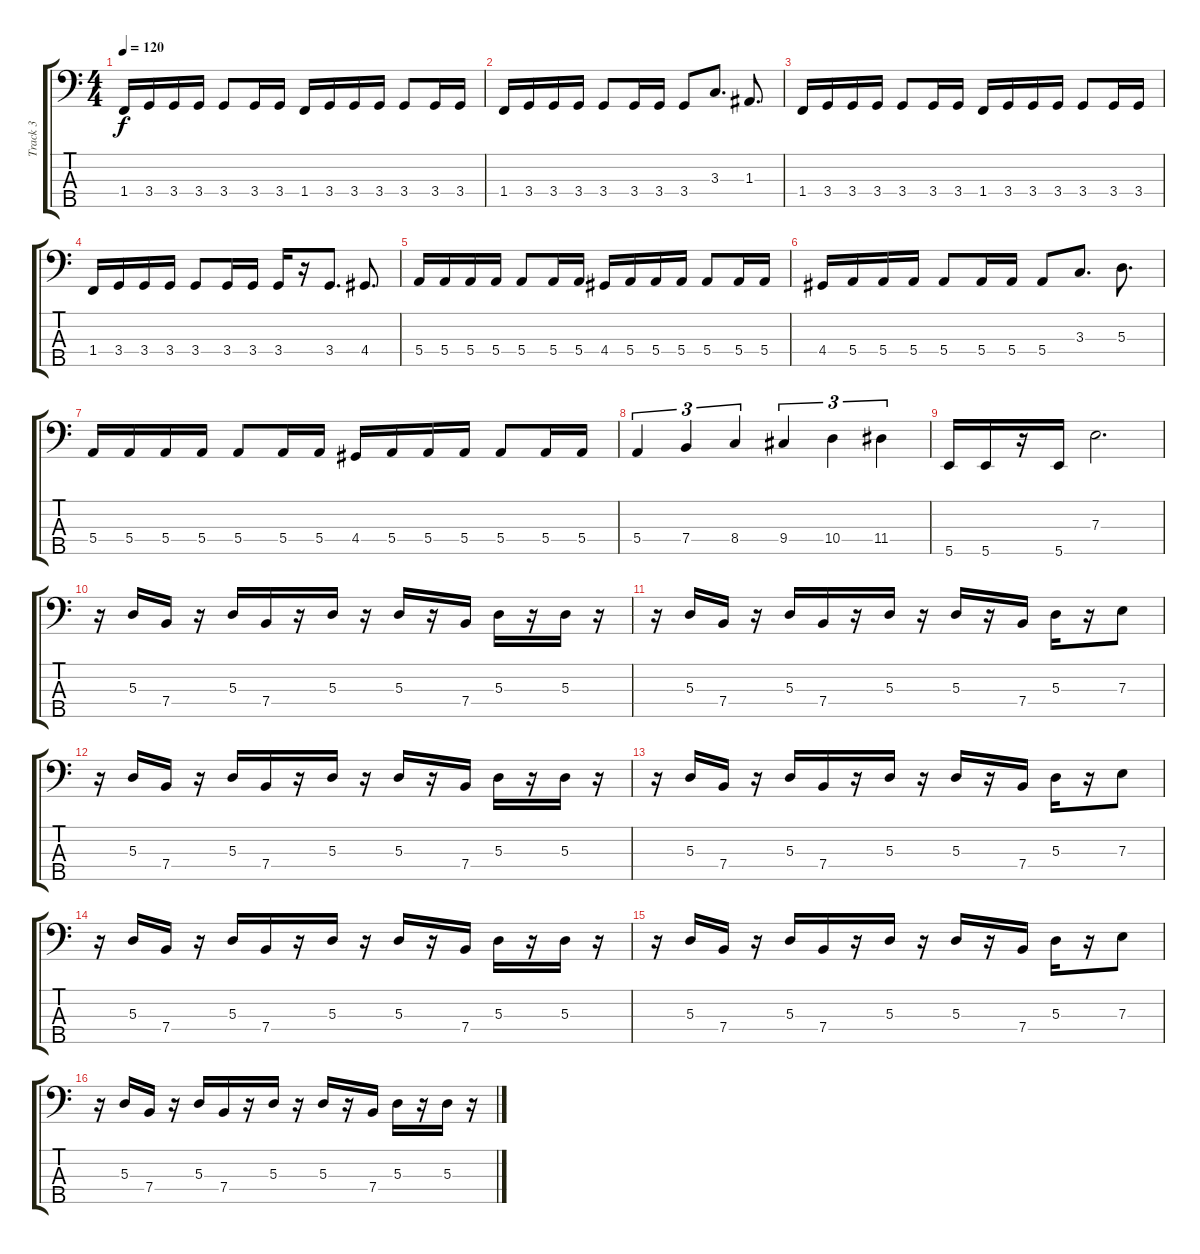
\track ("Track 3" "Track 3") {instrument slapbass2}
\staff {score tabs}
\tuning (G2 D2 A1 E1 B0) {hide}
\ts (4 4)
\tempo 120
\clef f4
\ks c
1.4.16{dy f} 3.4.16 3.4.16 3.4.16 3.4.8 3.4.16 3.4.16 1.4.16 3.4.16 3.4.16 3.4.16 3.4.8 3.4.16 3.4.16 |
1.4.16 3.4.16 3.4.16 3.4.16 3.4.8 3.4.16 3.4.16 3.4.8 3.3.8{d} 1.3.8{d} |
1.4.16 3.4.16 3.4.16 3.4.16 3.4.8 3.4.16 3.4.16 1.4.16 3.4.16 3.4.16 3.4.16 3.4.8 3.4.16 3.4.16 |
1.4.16 3.4.16 3.4.16 3.4.16 3.4.8 3.4.16 3.4.16 3.4.16 r.16 3.4.8{d} 4.4.8{d} |
5.4.16 5.4.16 5.4.16 5.4.16 5.4.8 5.4.16 5.4.16 4.4.16 5.4.16 5.4.16 5.4.16 5.4.8 5.4.16 5.4.16 |
4.4.16 5.4.16 5.4.16 5.4.16 5.4.8 5.4.16 5.4.16 5.4.8 3.3.8{d} 5.3.8{d} |
5.4.16 5.4.16 5.4.16 5.4.16 5.4.8 5.4.16 5.4.16 4.4.16 5.4.16 5.4.16 5.4.16 5.4.8 5.4.16 5.4.16 |
5.4.4{tu (3 2)} 7.4.4{tu (3 2)} 8.4.4{tu (3 2)} 9.4.4{tu (3 2)} 10.4.4{tu (3 2)} 11.4.4{tu (3 2)} |
5.5.16 5.5.16 r.16 5.5.16 7.3.2{d} |
r.16 5.3.16 7.4.16 r.16 5.3.16 7.4.16 r.16 5.3.16 r.16 5.3.16 r.16 7.4.16 5.3.16 r.16 5.3.16 r.16 |
r.16 5.3.16 7.4.16 r.16 5.3.16 7.4.16 r.16 5.3.16 r.16 5.3.16 r.16 7.4.16 5.3.16 r.16 7.3.8 |
r.16 5.3.16 7.4.16 r.16 5.3.16 7.4.16 r.16 5.3.16 r.16 5.3.16 r.16 7.4.16 5.3.16 r.16 5.3.16 r.16 |
r.16 5.3.16 7.4.16 r.16 5.3.16 7.4.16 r.16 5.3.16 r.16 5.3.16 r.16 7.4.16 5.3.16 r.16 7.3.8 |
r.16 5.3.16 7.4.16 r.16 5.3.16 7.4.16 r.16 5.3.16 r.16 5.3.16 r.16 7.4.16 5.3.16 r.16 5.3.16 r.16 |
r.16 5.3.16 7.4.16 r.16 5.3.16 7.4.16 r.16 5.3.16 r.16 5.3.16 r.16 7.4.16 5.3.16 r.16 7.3.8 |
r.16 5.3.16 7.4.16 r.16 5.3.16 7.4.16 r.16 5.3.16 r.16 5.3.16 r.16 7.4.16 5.3.16 r.16 5.3.16 r.16
